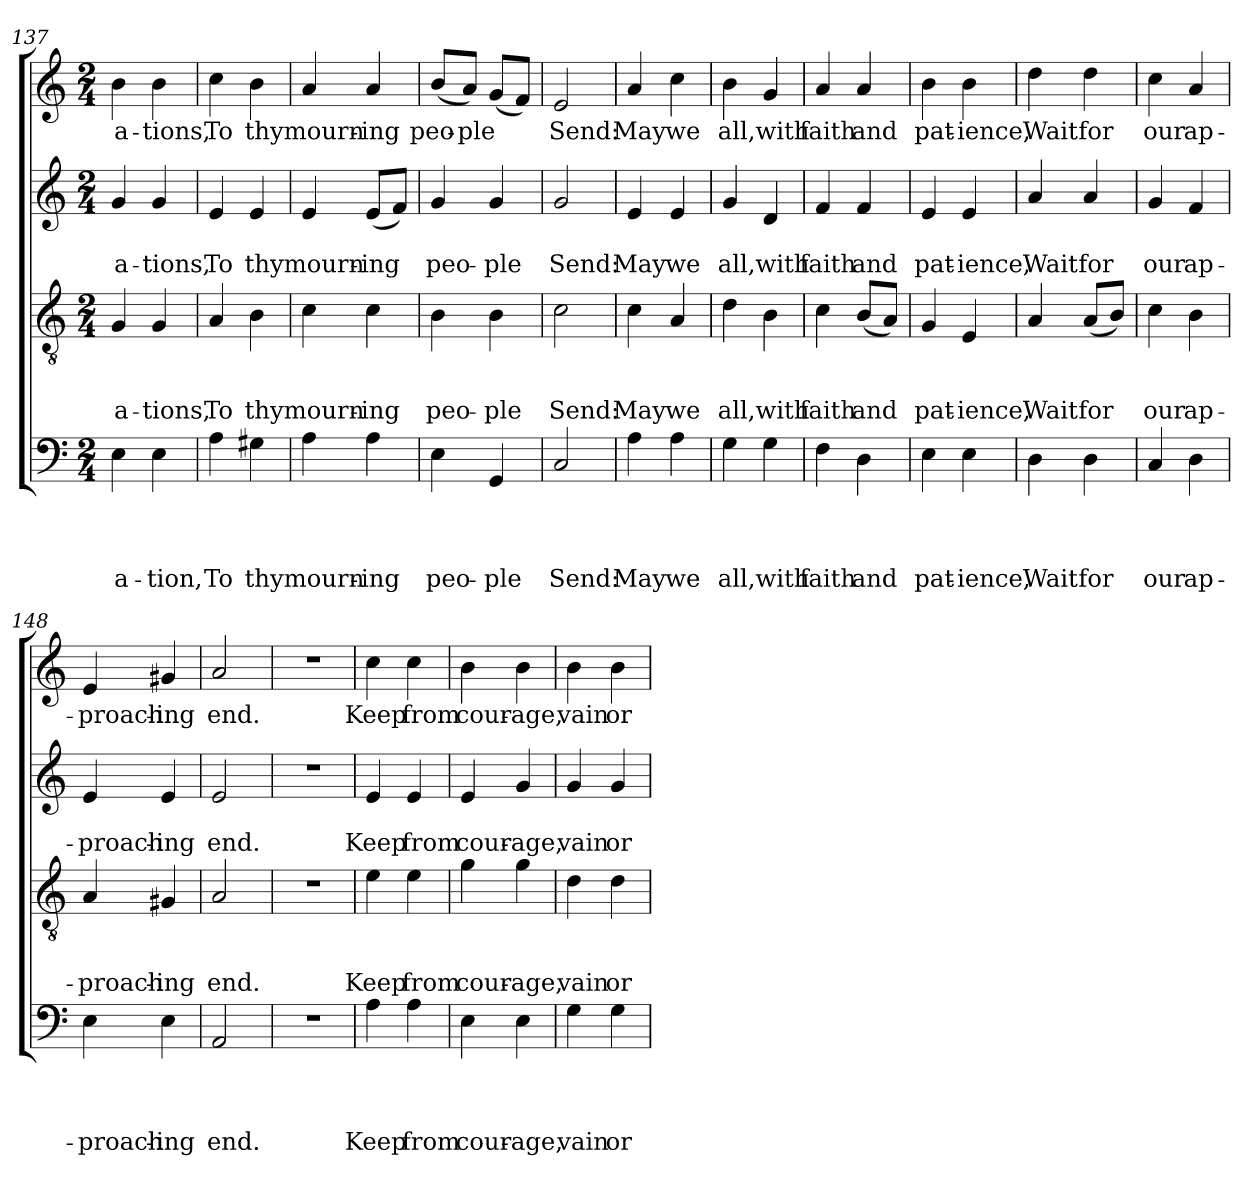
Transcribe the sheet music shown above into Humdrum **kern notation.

**kern	**text	**text	**text	**text	**kern	**text	**text	**text	**kern	**text	**text	**kern	**text
*part4	*part4	*part4	*part4	*part4	*part3	*part3	*part3	*part3	*part2	*part2	*part2	*part1	*part1
*staff4	*staff4	*staff4	*staff4	*staff4	*staff3	*staff3	*staff3	*staff3	*staff2	*staff2	*staff2	*staff1	*staff1
*clefF4	*	*	*	*	*clefGv2	*	*	*	*clefG2	*	*	*clefG2	*
*k[]	*	*	*	*	*k[]	*	*	*	*k[]	*	*	*k[]	*
*C:	*	*	*	*	*C:	*	*	*	*C:	*	*	*C:	*
*M2/4	*	*	*	*	*M2/4	*	*	*	*M2/4	*	*	*M2/4	*
=137	=137	=137	=137	=137	=137	=137	=137	=137	=137	=137	=137	=137	=137
!	!	!	!	!LO:LY:b	!	!	!	!LO:LY:b	!	!	!LO:LY:b	!	!LO:LY:b
4E\	.	.	.	-a-	4G/	.	.	-a-	4g/	.	-a-	4b\	-a-
!	!	!	!	!LO:LY:b	!	!	!	!LO:LY:b	!	!	!LO:LY:b	!	!LO:LY:b
4E\	.	.	.	-tion,	4G/	.	.	-tions,	4g/	.	-tions,	4b\	-tions,
=138	=138	=138	=138	=138	=138	=138	=138	=138	=138	=138	=138	=138	=138
!	!	!	!	!LO:LY:b	!	!	!	!LO:LY:b	!	!	!LO:LY:b	!	!LO:LY:b
4A\	.	.	.	To	4A/	.	.	To	4e/	.	To	4cc\	To
!	!	!	!	!LO:LY:b	!	!	!	!LO:LY:b	!	!	!LO:LY:b	!	!LO:LY:b
4G#X\	.	.	.	thy	4B\	.	.	thy	4e/	.	thy	4b\	thy
=139	=139	=139	=139	=139	=139	=139	=139	=139	=139	=139	=139	=139	=139
!	!	!	!	!LO:LY:b	!	!	!	!LO:LY:b	!	!	!LO:LY:b	!	!LO:LY:b
4A\	.	.	.	mourn-	4c\	.	.	mourn-	4e/	.	mourn-	4a/	mourn-
!	!	!	!	!LO:LY:b:rj	!	!	!	!LO:LY:b:rj	!	!	!LO:LY:b	!	!LO:LY:b:rj
4A\	.	.	.	-ing	4c\	.	.	-ing	(<8e/L	.	-ing	4a/	-ing
.	.	.	.	.	.	.	.	.	8f/J)	.	.	.	.
=140	=140	=140	=140	=140	=140	=140	=140	=140	=140	=140	=140	=140	=140
!	!	!	!	!LO:LY:b	!	!	!	!LO:LY:b	!	!	!LO:LY:b	!	!LO:LY:b
4E\	.	.	.	peo-	4B\	.	.	peo-	4g/	.	peo-	(<8b/L	peo-
!	!	!	!	!	!	!	!	!	!	!	!	!	!LO:LY:b
.	.	.	.	.	.	.	.	.	.	.	.	8a/J)	-ple
!	!	!	!	!LO:LY:b:rj	!	!	!	!LO:LY:b:rj	!	!	!LO:LY:b:rj	!	!
4GG/	.	.	.	-ple	4B\	.	.	-ple	4g/	.	-ple	(<8g/L	.
.	.	.	.	.	.	.	.	.	.	.	.	8f/J)	.
=141	=141	=141	=141	=141	=141	=141	=141	=141	=141	=141	=141	=141	=141
!	!	!	!	!LO:LY:b	!	!	!	!LO:LY:b	!	!	!LO:LY:b	!	!LO:LY:b
2C/	.	.	.	Send:	2c\	.	.	Send:	2g/	.	Send:	2e/	Send:
=142	=142	=142	=142	=142	=142	=142	=142	=142	=142	=142	=142	=142	=142
!	!	!	!	!LO:LY:b	!	!	!	!LO:LY:b	!	!	!LO:LY:b	!	!LO:LY:b
4A\	.	.	.	May	4c\	.	.	May	4e/	.	May	4a/	May
!	!	!	!	!LO:LY:b	!	!	!	!LO:LY:b	!	!	!LO:LY:b	!	!LO:LY:b
4A\	.	.	.	we	4A/	.	.	we	4e/	.	we	4cc\	we
=143	=143	=143	=143	=143	=143	=143	=143	=143	=143	=143	=143	=143	=143
!	!	!	!	!LO:LY:b	!	!	!	!LO:LY:b	!	!	!LO:LY:b	!	!LO:LY:b
4G\	.	.	.	all,with	4d\	.	.	all,with	4g/	.	all,with	4b\	all,with
4G\	.	.	.	.	4B\	.	.	.	4d/	.	.	4g/	.
=144	=144	=144	=144	=144	=144	=144	=144	=144	=144	=144	=144	=144	=144
!	!	!	!	!LO:LY:b	!	!	!	!LO:LY:b	!	!	!LO:LY:b	!	!LO:LY:b
4F\	.	.	.	faith	4c\	.	.	faith	4f/	.	faith	4a/	faith
!	!	!	!	!LO:LY:b	!	!	!	!LO:LY:b	!	!	!LO:LY:b	!	!LO:LY:b
4D\	.	.	.	and	(<8B/L	.	.	and	4f/	.	and	4a/	and
.	.	.	.	.	8A/J)	.	.	.	.	.	.	.	.
=145	=145	=145	=145	=145	=145	=145	=145	=145	=145	=145	=145	=145	=145
!	!	!	!	!LO:LY:b	!	!	!	!LO:LY:b	!	!	!LO:LY:b	!	!LO:LY:b
4E\	.	.	.	pat-	4G/	.	.	pat-	4e/	.	pat-	4b\	pat-
!	!	!	!	!LO:LY:b	!	!	!	!LO:LY:b	!	!	!LO:LY:b	!	!LO:LY:b
4E\	.	.	.	-ience,	4E/	.	.	-ience,	4e/	.	-ience,	4b\	-ience,
=146	=146	=146	=146	=146	=146	=146	=146	=146	=146	=146	=146	=146	=146
!	!	!	!	!LO:LY:b	!	!	!	!LO:LY:b	!	!	!LO:LY:b	!	!LO:LY:b
4D\	.	.	.	Wait	4A/	.	.	Wait	4a/	.	Wait	4dd\	Wait
!	!	!	!	!LO:LY:b	!	!	!	!LO:LY:b	!	!	!LO:LY:b	!	!LO:LY:b
4D\	.	.	.	for	(<8A/L	.	.	for	4a/	.	for	4dd\	for
.	.	.	.	.	8B/J)	.	.	.	.	.	.	.	.
!!LO:LB:g=z
=147	=147	=147	=147	=147	=147	=147	=147	=147	=147	=147	=147	=147	=147
!	!	!	!	!LO:LY:b	!	!	!	!LO:LY:b	!	!	!LO:LY:b	!	!LO:LY:b
4C/	.	.	.	our	4c\	.	.	our	4g/	.	our	4cc\	our
!	!	!	!	!LO:LY:b	!	!	!	!LO:LY:b	!	!	!LO:LY:b	!	!LO:LY:b
4D\	.	.	.	ap-	4B\	.	.	ap-	4f/	.	ap-	4a/	ap-
=148	=148	=148	=148	=148	=148	=148	=148	=148	=148	=148	=148	=148	=148
!	!	!	!	!LO:LY:b	!	!	!	!LO:LY:b	!	!	!LO:LY:b	!	!LO:LY:b
4E\	.	.	.	-proach-	4A/	.	.	-proach-	4e/	.	-proach-	4e/	-proach-
!	!	!	!	!LO:LY:b:rj	!	!	!	!LO:LY:b:rj	!	!	!LO:LY:b:rj	!	!LO:LY:b:rj
4E\	.	.	.	-ing	4G#X/	.	.	-ing	4e/	.	-ing	4g#X/	-ing
=149	=149	=149	=149	=149	=149	=149	=149	=149	=149	=149	=149	=149	=149
!	!	!	!	!LO:LY:b	!	!	!	!LO:LY:b	!	!	!LO:LY:b	!	!LO:LY:b
2AA/	.	.	.	end.	2A/	.	.	end.	2e/	.	end.	2a/	end.
=150	=150	=150	=150	=150	=150	=150	=150	=150	=150	=150	=150	=150	=150
!LO:N:vis=1	!	!	!	!	!LO:N:vis=1	!	!	!	!LO:N:vis=1	!	!	!LO:N:vis=1	!
2r	.	.	.	.	2r	.	.	.	2r	.	.	2r	.
=151	=151	=151	=151	=151	=151	=151	=151	=151	=151	=151	=151	=151	=151
!	!	!	!	!LO:LY:b	!	!	!	!LO:LY:b	!	!	!LO:LY:b	!	!LO:LY:b
4A\	.	.	.	Keep	4e\	.	.	Keep	4e/	.	Keep	4cc\	Keep
!	!	!	!	!LO:LY:b	!	!	!	!LO:LY:b	!	!	!LO:LY:b	!	!LO:LY:b
4A\	.	.	.	from	4e\	.	.	from	4e/	.	from	4cc\	from
=152	=152	=152	=152	=152	=152	=152	=152	=152	=152	=152	=152	=152	=152
!	!	!	!	!LO:LY:b	!	!	!	!LO:LY:b	!	!	!LO:LY:b	!	!LO:LY:b
4E\	.	.	.	cour-	4g\	.	.	cour-	4e/	.	cour-	4b\	cour-
!	!	!	!	!LO:LY:b	!	!	!	!LO:LY:b	!	!	!LO:LY:b	!	!LO:LY:b
4E\	.	.	.	-age,	4g\	.	.	-age,	4g/	.	-age,	4b\	-age,
=153	=153	=153	=153	=153	=153	=153	=153	=153	=153	=153	=153	=153	=153
!	!	!	!	!LO:LY:b	!	!	!	!LO:LY:b	!	!	!LO:LY:b	!	!LO:LY:b
4G\	.	.	.	vain	4d\	.	.	vain	4g/	.	vain	4b\	vain
!	!	!	!	!LO:LY:b	!	!	!	!LO:LY:b	!	!	!LO:LY:b	!	!LO:LY:b
4G\	.	.	.	or	4d\	.	.	or	4g/	.	or	4b\	or
=	=	=	=	=	=	=	=	=	=	=	=	=	=
*-	*-	*-	*-	*-	*-	*-	*-	*-	*-	*-	*-	*-	*-
